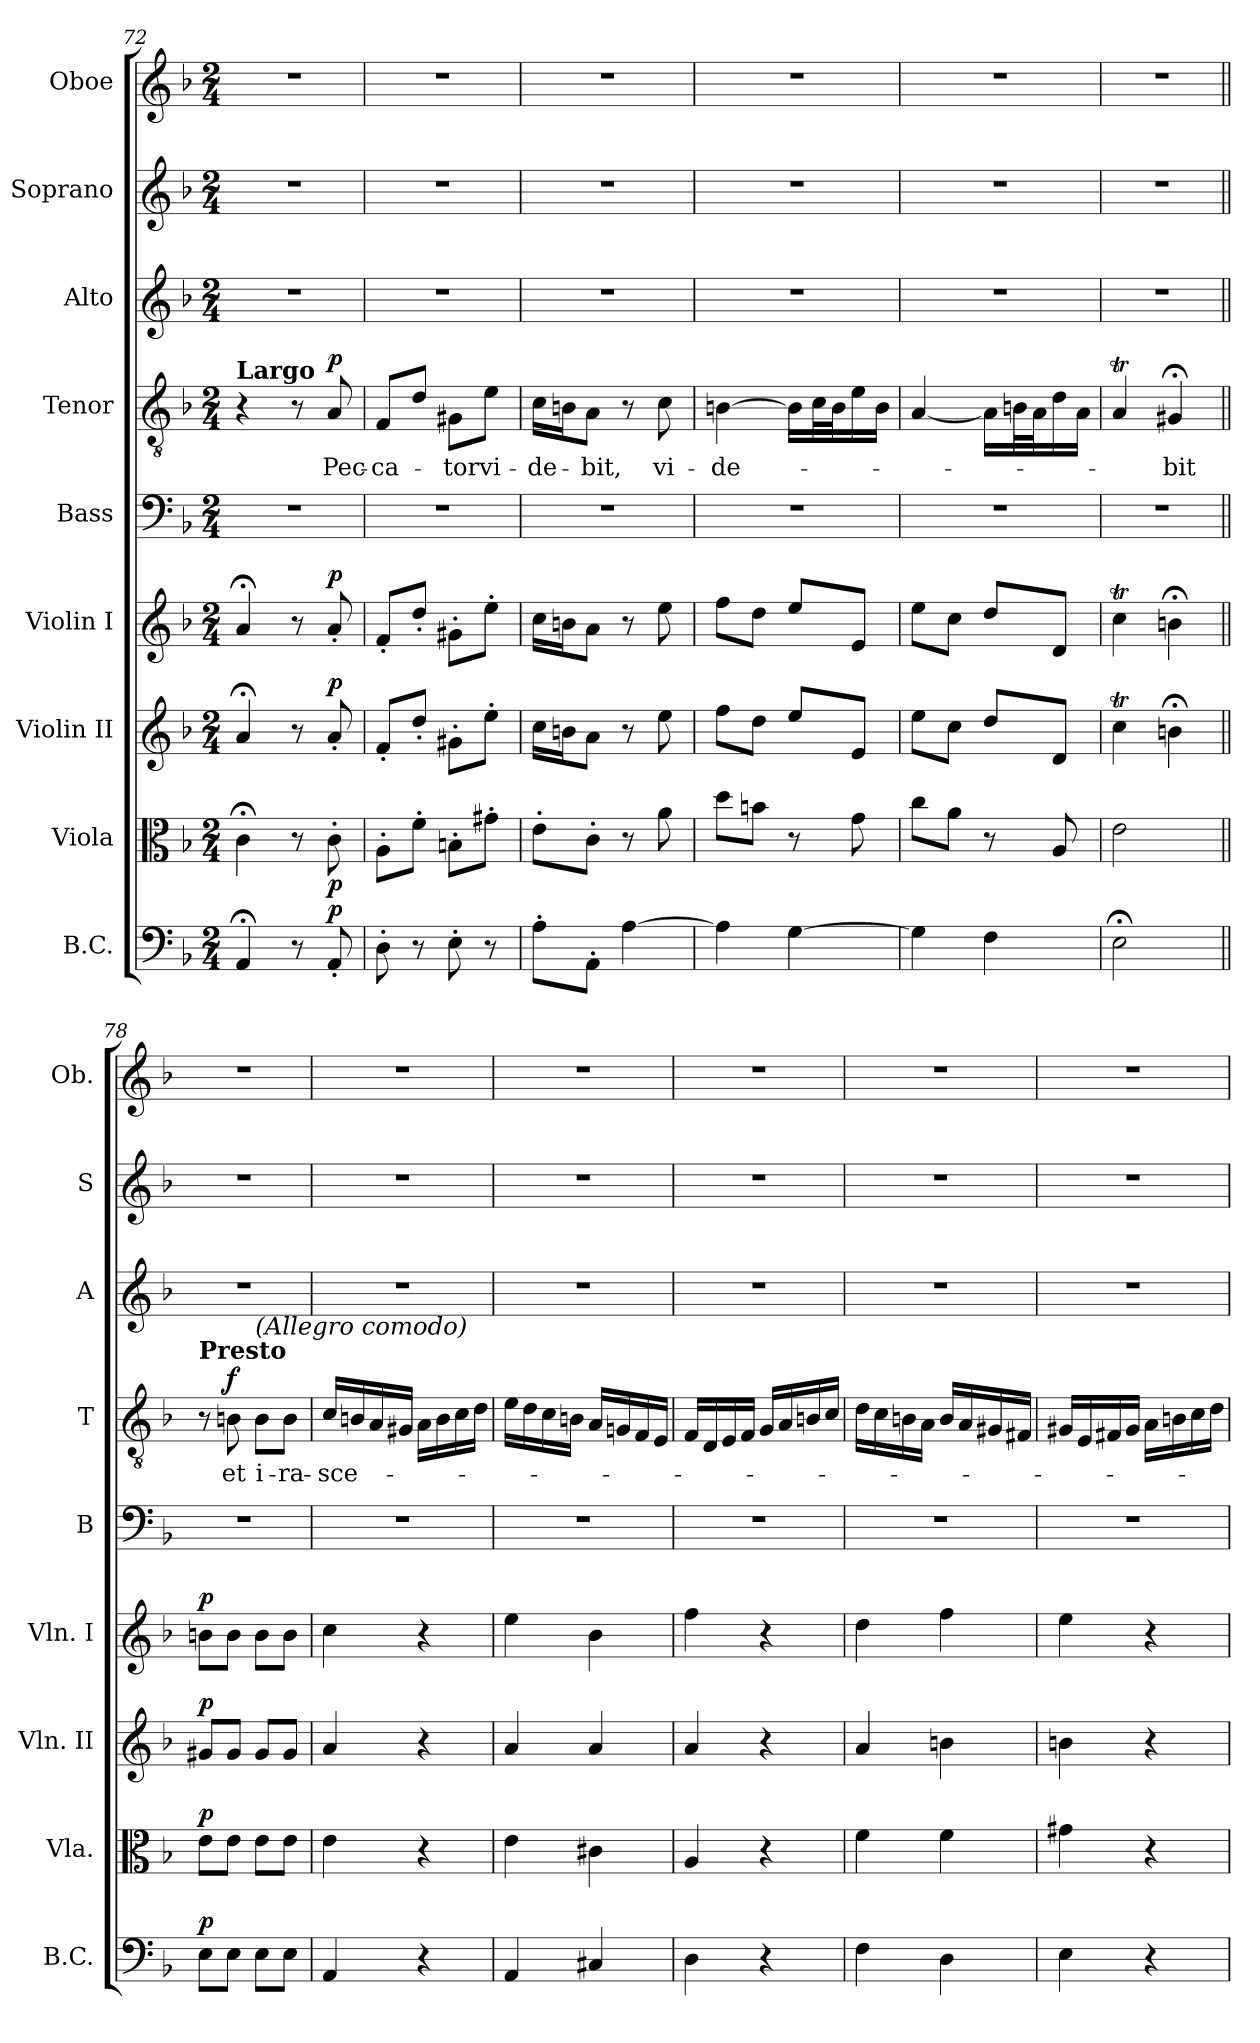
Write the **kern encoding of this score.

**kern	**dynam	**kern	**dynam	**kern	**dynam	**kern	**dynam	**kern	**kern	**text	**dynam	**kern	**kern	**kern
*part9	*part9	*part8	*part8	*part7	*part7	*part6	*part6	*part5	*part4	*part4	*part4	*part3	*part2	*part1
*staff9	*staff9	*staff8	*staff8	*staff7	*staff7	*staff6	*staff6	*staff5	*staff4	*staff4	*staff4	*staff3	*staff2	*staff1
*I"B.C.	*	*I"Viola	*	*I"Violin II	*	*I"Violin I	*	*I"Bass	*I"Tenor	*	*	*I"Alto	*I"Soprano	*I"Oboe
*I'B.C.	*	*I'Vla.	*	*I'Vln. II	*	*I'Vln. I	*	*I'B	*I'T	*	*	*I'A	*I'S	*I'Ob.
!!LO:LB:g=z
*clefF4	*	*clefC3	*	*clefG2	*	*clefG2	*	*clefF4	*clefGv2	*	*	*clefG2	*clefG2	*clefG2
*k[b-]	*	*k[b-]	*	*k[b-]	*	*k[b-]	*	*k[b-]	*k[b-]	*	*	*k[b-]	*k[b-]	*k[b-]
*F:	*	*F:	*	*F:	*	*F:	*	*F:	*F:	*	*	*F:	*F:	*F:
*M2/4	*	*M2/4	*	*M2/4	*	*M2/4	*	*M2/4	*M2/4	*	*	*M2/4	*M2/4	*M2/4
=72	=72	=72	=72	=72	=72	=72	=72	=72	=72	=72	=72	=72	=72	=72
!	!	!	!	!	!	!	!	!	!LO:TX:a:B:t=Largo	!	!	!	!	!
4AA;</	.	4c;<\	.	4a;</	.	4a;</	.	2r	4r	.	.	2r	2r	2r
8r	.	8r	.	8r	.	8r	.	.	8r	.	.	.	.	.
!	!LO:DY:a	!	!LO:DY:b	!	!LO:DY:a	!	!LO:DY:a	!	!	!LO:LY:b	!LO:DY:a	!	!	!
8AA'</	p	8c'>\	p	8a'</	p	8a'</	p	.	8A/	Pec-	p	.	.	.
=73	=73	=73	=73	=73	=73	=73	=73	=73	=73	=73	=73	=73	=73	=73
!	!	!	!	!	!	!	!	!	!	!LO:LY:b	!	!	!	!
8D'>\	.	8A'>\L	.	8f'</L	.	8f'</L	.	2r	8F/L	-ca-	.	2r	2r	2r
8r	.	8f'>\J	.	8dd'</J	.	8dd'</J	.	.	8d/J	.	.	.	.	.
!	!	!	!	!	!	!	!	!	!	!LO:LY:b	!	!	!	!
8E'>\	.	8Bn'>\L	.	8g#X'>\L	.	8g#X'>\L	.	.	8G#X\L	-tor	.	.	.	.
!	!	!	!	!	!	!	!	!	!	!LO:LY:b	!	!	!	!
8r	.	8g#X'>\J	.	8ee'>\J	.	8ee'>\J	.	.	8e\J	vi-	.	.	.	.
=74	=74	=74	=74	=74	=74	=74	=74	=74	=74	=74	=74	=74	=74	=74
!	!	!	!	!	!	!	!	!	!	!LO:LY:b	!	!	!	!
8A'>\L	.	8e'>\L	.	16cc\LL	.	16cc\LL	.	2r	16c\LL	-de-	.	2r	2r	2r
.	.	.	.	16bn\J	.	16bn\J	.	.	16Bn\J	.	.	.	.	.
!	!	!	!	!	!	!	!	!	!	!LO:LY:b	!	!	!	!
8AA'>\J	.	8c'>\J	.	8a\J	.	8a\J	.	.	8A\J	-bit,	.	.	.	.
[4A\	.	8r	.	8r	.	8r	.	.	8r	.	.	.	.	.
!	!	!	!	!	!	!	!	!	!	!LO:LY:b	!	!	!	!
.	.	8a\	.	8ee\	.	8ee\	.	.	8c\	vi-	.	.	.	.
=75	=75	=75	=75	=75	=75	=75	=75	=75	=75	=75	=75	=75	=75	=75
!	!	!	!	!	!	!	!	!	!	!LO:LY:b	!	!	!	!
4A\]	.	8dd\L	.	8ff\L	.	8ff\L	.	2r	[4Bn\	-de-	.	2r	2r	2r
.	.	8bn\J	.	8dd\J	.	8dd\J	.	.	.	.	.	.	.	.
[4G\	.	8r	.	8ee/L	.	8ee/L	.	.	16B\LL]	.	.	.	.	.
.	.	.	.	.	.	.	.	.	32c\L	.	.	.	.	.
.	.	.	.	.	.	.	.	.	32B\J	.	.	.	.	.
.	.	8g\	.	8e/J	.	8e/J	.	.	16e\	.	.	.	.	.
.	.	.	.	.	.	.	.	.	16B\JJ	.	.	.	.	.
=76	=76	=76	=76	=76	=76	=76	=76	=76	=76	=76	=76	=76	=76	=76
4G\]	.	8cc\L	.	8ee\L	.	8ee\L	.	2r	[4A/	.	.	2r	2r	2r
.	.	8a\J	.	8cc\J	.	8cc\J	.	.	.	.	.	.	.	.
4F\	.	8r	.	8dd/L	.	8dd/L	.	.	16A\LL]	.	.	.	.	.
.	.	.	.	.	.	.	.	.	32Bn\L	.	.	.	.	.
.	.	.	.	.	.	.	.	.	32A\J	.	.	.	.	.
.	.	8A/	.	8d/J	.	8d/J	.	.	16d\	.	.	.	.	.
.	.	.	.	.	.	.	.	.	16A\JJ	.	.	.	.	.
=77	=77	=77	=77	=77	=77	=77	=77	=77	=77	=77	=77	=77	=77	=77
2E;<\	.	2e\	.	4ccT\	.	4ccT\	.	2r	4At/	.	.	2r	2r	2r
!	!	!	!	!	!	!	!	!	!	!LO:LY:b	!	!	!	!
.	.	.	.	4bn;<\	.	4bn;<\	.	.	4G#X;</	-bit	.	.	.	.
!!LO:PB:g=z
=78||	=78||	=78||	=78||	=78||	=78||	=78||	=78||	=78||	=78||	=78||	=78||	=78||	=78||	=78||
!	!	!	!	!	!	!	!	!	!LO:TX:a:B:t=Presto	!	!	!	!	!
!	!LO:DY:a	!	!LO:DY:a	!	!LO:DY:a	!	!LO:DY:a	!	!	!	!	!	!	!
8E\L	p	8e\L	p	8g#X/L	p	8bn\L	p	2r	8r	.	.	2r	2r	2r
!	!	!	!	!	!	!	!	!	!	!LO:LY:b	!LO:DY:a	!	!	!
8E\J	.	8e\J	.	8g#/J	.	8b\J	.	.	8Bn\	et	f	.	.	.
!	!	!	!	!	!	!	!	!	!LO:TX:a:i:t=(Allegro comodo)	!	!	!	!	!
!	!	!	!	!	!	!	!	!	!	!LO:LY:b	!	!	!	!
8E\L	.	8e\L	.	8g#/L	.	8b\L	.	.	8B\L	i-	.	.	.	.
!	!	!	!	!	!	!	!	!	!	!LO:LY:b	!	!	!	!
8E\J	.	8e\J	.	8g#/J	.	8b\J	.	.	8B\J	-ra-	.	.	.	.
=79	=79	=79	=79	=79	=79	=79	=79	=79	=79	=79	=79	=79	=79	=79
!	!	!	!	!	!	!	!	!	!	!LO:LY:b	!	!	!	!
4AA/	.	4e\	.	4a/	.	4cc\	.	2r	16c/LL	-sce-	.	2r	2r	2r
.	.	.	.	.	.	.	.	.	16Bn/	.	.	.	.	.
.	.	.	.	.	.	.	.	.	16A/	.	.	.	.	.
.	.	.	.	.	.	.	.	.	16G#X/JJ	.	.	.	.	.
4r	.	4r	.	4r	.	4r	.	.	16A\LL	.	.	.	.	.
.	.	.	.	.	.	.	.	.	16B\	.	.	.	.	.
.	.	.	.	.	.	.	.	.	16c\	.	.	.	.	.
.	.	.	.	.	.	.	.	.	16d\JJ	.	.	.	.	.
=80	=80	=80	=80	=80	=80	=80	=80	=80	=80	=80	=80	=80	=80	=80
4AA/	.	4e\	.	4a/	.	4ee\	.	2r	16e\LL	.	.	2r	2r	2r
.	.	.	.	.	.	.	.	.	16d\	.	.	.	.	.
.	.	.	.	.	.	.	.	.	16c\	.	.	.	.	.
.	.	.	.	.	.	.	.	.	16Bn\JJ	.	.	.	.	.
4C#X/	.	4c#X\	.	4a/	.	4b-\	.	.	16A/LL	.	.	.	.	.
.	.	.	.	.	.	.	.	.	16Gni/	.	.	.	.	.
.	.	.	.	.	.	.	.	.	16F/	.	.	.	.	.
.	.	.	.	.	.	.	.	.	16E/JJ	.	.	.	.	.
=81	=81	=81	=81	=81	=81	=81	=81	=81	=81	=81	=81	=81	=81	=81
4D\	.	4A/	.	4a/	.	4ff\	.	2r	16F/LL	.	.	2r	2r	2r
.	.	.	.	.	.	.	.	.	16D/	.	.	.	.	.
.	.	.	.	.	.	.	.	.	16E/	.	.	.	.	.
.	.	.	.	.	.	.	.	.	16F/JJ	.	.	.	.	.
4r	.	4r	.	4r	.	4r	.	.	16G/LL	.	.	.	.	.
.	.	.	.	.	.	.	.	.	16A/	.	.	.	.	.
.	.	.	.	.	.	.	.	.	16Bn/	.	.	.	.	.
.	.	.	.	.	.	.	.	.	16c/JJ	.	.	.	.	.
=82	=82	=82	=82	=82	=82	=82	=82	=82	=82	=82	=82	=82	=82	=82
4F\	.	4f\	.	4a/	.	4dd\	.	2r	16d\LL	.	.	2r	2r	2r
.	.	.	.	.	.	.	.	.	16c\	.	.	.	.	.
.	.	.	.	.	.	.	.	.	16Bn\	.	.	.	.	.
.	.	.	.	.	.	.	.	.	16A\JJ	.	.	.	.	.
4D\	.	4f\	.	4bn\	.	4ff\	.	.	16B/LL	.	.	.	.	.
.	.	.	.	.	.	.	.	.	16A/	.	.	.	.	.
.	.	.	.	.	.	.	.	.	16G#X/	.	.	.	.	.
.	.	.	.	.	.	.	.	.	16F#X/JJ	.	.	.	.	.
=83	=83	=83	=83	=83	=83	=83	=83	=83	=83	=83	=83	=83	=83	=83
4E\	.	4g#X\	.	4bn\	.	4ee\	.	2r	16G#X/LL	.	.	2r	2r	2r
.	.	.	.	.	.	.	.	.	16E/	.	.	.	.	.
.	.	.	.	.	.	.	.	.	16F#X/	.	.	.	.	.
.	.	.	.	.	.	.	.	.	16G#/JJ	.	.	.	.	.
4r	.	4r	.	4r	.	4r	.	.	16A\LL	.	.	.	.	.
.	.	.	.	.	.	.	.	.	16Bn\	.	.	.	.	.
.	.	.	.	.	.	.	.	.	16c\	.	.	.	.	.
.	.	.	.	.	.	.	.	.	16d\JJ	.	.	.	.	.
=	=	=	=	=	=	=	=	=	=	=	=	=	=	=
*-	*-	*-	*-	*-	*-	*-	*-	*-	*-	*-	*-	*-	*-	*-
